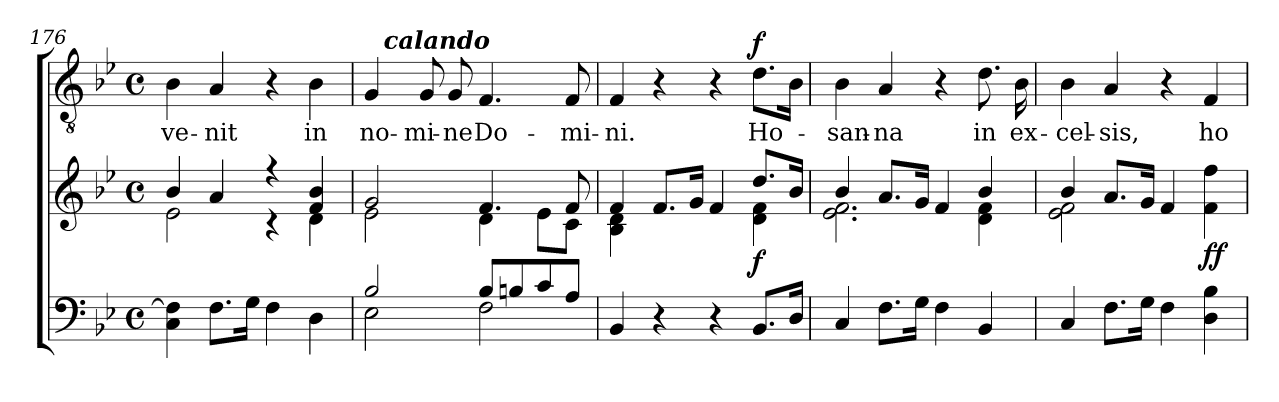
**kern	**kern	**dynam	**kern	**text	**dynam
*part2	*part2	*part2	*part1	*part1	*part1
*staff3	*staff2	*staff2/3	*staff1	*staff1	*staff1
!!LO:LB:g=z
*clefF4	*clefG2	*	*clefGv2	*	*
*k[b-e-]	*k[b-e-]	*	*k[b-e-]	*	*
*B-:	*B-:	*	*B-:	*	*
*M4/4	*M4/4	*	*M4/4	*	*
*met(c)	*met(c)	*	*met(c)	*	*
=176	=176	=176	=176	=176	=176
*	*^	*	*	*	*
!	!	!	!	!	!LO:LY:b	!
4C\ 4F\]	4b-/	2e-\	.	4B-\	ve-	.
!	!	!	!	!	!LO:LY:b	!
8.F\L	4a/	.	.	4A/	-nit	.
16G\Jk	.	.	.	.	.	.
4F\	4r	4r	.	4r	.	.
!	!	!	!	!	!LO:LY:b	!
4D\	4f/ 4b-/	4d\	.	4B-\	in	.
=177	=177	=177	=177	=177	=177	=177
*^	*	*	*	*	*	*
!	!	!	!	!	!	!LO:LY:b	!
*	*	*	*	*	*^	*	*
2B-/	2E-\	2g/	2e-\	.	4G/	16ryy	no-	.
!	!	!	!	!	!	!LO:TX:a:Bi:t=calando	!	!
.	.	.	.	.	.	2...ryy	.	.
!	!	!	!	!	!	!	!LO:LY:b	!
.	.	.	.	.	8G/	.	-mi-	.
!	!	!	!	!	!	!	!LO:LY:b	!
.	.	.	.	.	8G/	.	-ne	.
!	!	!	!	!	!	!	!LO:LY:b	!
8B-/L	2F\	4.f/	4d\	.	4.F/	.	Do-	.
8Bn/	.	.	.	.	.	.	.	.
8c/	.	.	8e-\L	.	.	.	.	.
!	!	!	!	!	!	!	!LO:LY:b	!
8A/J	.	8f/	8c\J	.	8F/	.	-mi-	.
*v	*v	*	*	*	*	*	*	*
=178	=178	=178	=178	=178	=178	=178	=178
!	!	!	!	!	!	!LO:LY:b	!
*	*	*	*	*v	*v	*	*
4BB-/	4f/	4B-\ 4d\	.	4F/	-ni.	.
4r	8.f/L	2ryy	.	4r	.	.
.	16g/Jk	.	.	.	.	.
4r	4f/	.	.	4r	.	.
!	!	!	!LO:DY:b	!	!LO:LY:b	!LO:DY:a
8.BB-/L	8.dd/L	4d\ 4f\	f	8.d\L	Ho-	f
16D/Jk	16b-/Jk	.	.	16B-\Jk	.	.
=179	=179	=179	=179	=179	=179	=179
!	!	!	!	!	!LO:LY:b	!
4C/	4b-/	2.e-\ 2.f\	.	4B-\	-san-	.
!	!	!	!	!	!LO:LY:b	!
8.F\L	8.a/L	.	.	4A/	-na	.
16G\Jk	16g/Jk	.	.	.	.	.
4F\	4f/	.	.	4r	.	.
!	!	!	!	!	!LO:LY:b	!
4BB-/	4b-/	4d\ 4f\	.	8.d\	in	.
!	!	!	!	!	!LO:LY:b	!
.	.	.	.	16B-\	ex-	.
!!LO:LB:g=z
=180	=180	=180	=180	=180	=180	=180
!	!	!	!	!	!LO:LY:b	!
4C/	4b-/	2e-\ 2f\	.	4B-\	-cel-	.
!	!	!	!	!	!LO:LY:b	!
8.F\L	8.a/L	.	.	4A/	-sis,	.
16G\Jk	16g/Jk	.	.	.	.	.
4F\	4f/	2ryy	.	4r	.	.
!	!	!	!LO:DY:b	!	!LO:LY:b	!
4D\ 4B-\	4f\ 4ff\	.	ff	4F/	ho-	.
*	*v	*v	*	*	*	*
=	=	=	=	=	=
*-	*-	*-	*-	*-	*-
